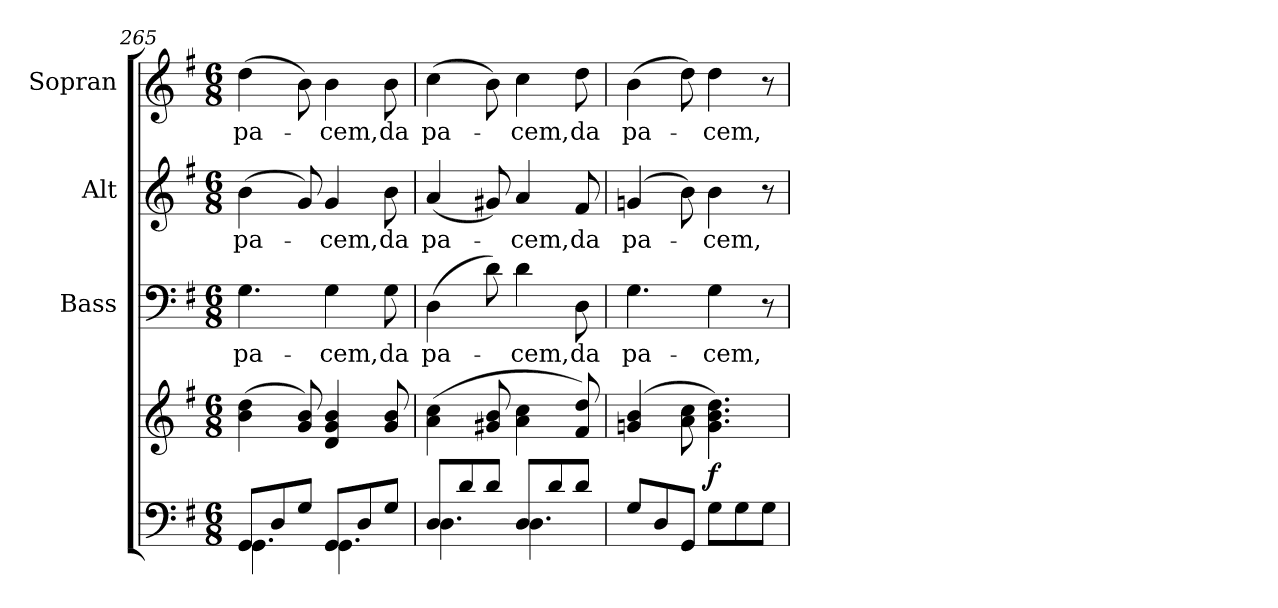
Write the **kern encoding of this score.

**kern	**kern	**dynam	**kern	**text	**kern	**text	**kern	**text
*part4	*part4	*part4	*part3	*part3	*part2	*part2	*part1	*part1
*staff5	*staff4	*staff4/5	*staff3	*staff3	*staff2	*staff2	*staff1	*staff1
*	*	*	*I"Bass	*	*I"Alt	*	*I"Sopran	*
*	*	*	*I'B.	*	*I'A.	*	*I'S.	*
!!LO:PB:g=z
*clefF4	*clefG2	*	*clefF4	*	*clefG2	*	*clefG2	*
*k[f#]	*k[f#]	*	*k[f#]	*	*k[f#]	*	*k[f#]	*
*G:	*G:	*	*G:	*	*G:	*	*G:	*
*M6/8	*M6/8	*	*M6/8	*	*M6/8	*	*M6/8	*
=265	=265	=265	=265	=265	=265	=265	=265	=265
*^	*	*	*	*	*	*	*	*
!	!	!	!	!	!LO:LY:b	!	!LO:LY:b	!	!LO:LY:b
8GG/L	4.GG\	(>4b\ 4dd\	.	4.G\	pa-	(>4b\	pa-	(>4dd\	pa-
8D/	.	.	.	.	.	.	.	.	.
8G/J	.	8g/ 8b/)	.	.	.	8g/)	.	8b\)	.
!	!	!	!	!	!LO:LY:b	!	!LO:LY:b	!	!LO:LY:b
8GG/L	4.GG\	4d/ 4g/ 4b/	.	4G\	-cem,	4g/	-cem,	4b\	-cem,
8D/	.	.	.	.	.	.	.	.	.
!	!	!	!	!	!LO:LY:b	!	!LO:LY:b	!	!LO:LY:b
8G/J	.	8g/ 8b/	.	8G\	da	8b\	da	8b\	da
=266	=266	=266	=266	=266	=266	=266	=266	=266	=266
!	!	!	!	!	!LO:LY:b	!	!LO:LY:b	!	!LO:LY:b
8D/L	4.D\	(>4a\ 4cc\	.	(>4D\	pa-	(<4a/	pa-	(>4cc\	pa-
8d/	.	.	.	.	.	.	.	.	.
8d/J	.	8g#X/ 8b/	.	8d\)	.	8g#X/)	.	8b\)	.
!	!	!	!	!	!LO:LY:b	!	!LO:LY:b	!	!LO:LY:b
8D/L	4.D\	4a\ 4cc\	.	4d\	-cem,	4a/	-cem,	4cc\	-cem,
8d/	.	.	.	.	.	.	.	.	.
!	!	!	!	!	!LO:LY:b	!	!LO:LY:b	!	!LO:LY:b
8d/J	.	8f#/ 8dd/)	.	8D\	da	8f#/	da	8dd\	da
*v	*v	*	*	*	*	*	*	*	*
=267	=267	=267	=267	=267	=267	=267	=267	=267
!	!	!	!	!LO:LY:b	!	!LO:LY:b	!	!LO:LY:b
8G/L	(4gn/ 4b/	.	4.G\	pa-	(4gn/	pa-	(>4b\	pa-
8D/	.	.	.	.	.	.	.	.
8GG/J	8a\ 8cc\	.	.	.	8b\)	.	8dd\)	.
!	!	!LO:DY:b	!	!LO:LY:b	!	!LO:LY:b	!	!LO:LY:b
8G\L	4.g\ 4.b\ 4.dd\)	f	4G\	-cem,	4b\	-cem,	4dd\	-cem,
8G\	.	.	.	.	.	.	.	.
8G\J	.	.	8r	.	8r	.	8r	.
=	=	=	=	=	=	=	=	=
*-	*-	*-	*-	*-	*-	*-	*-	*-
